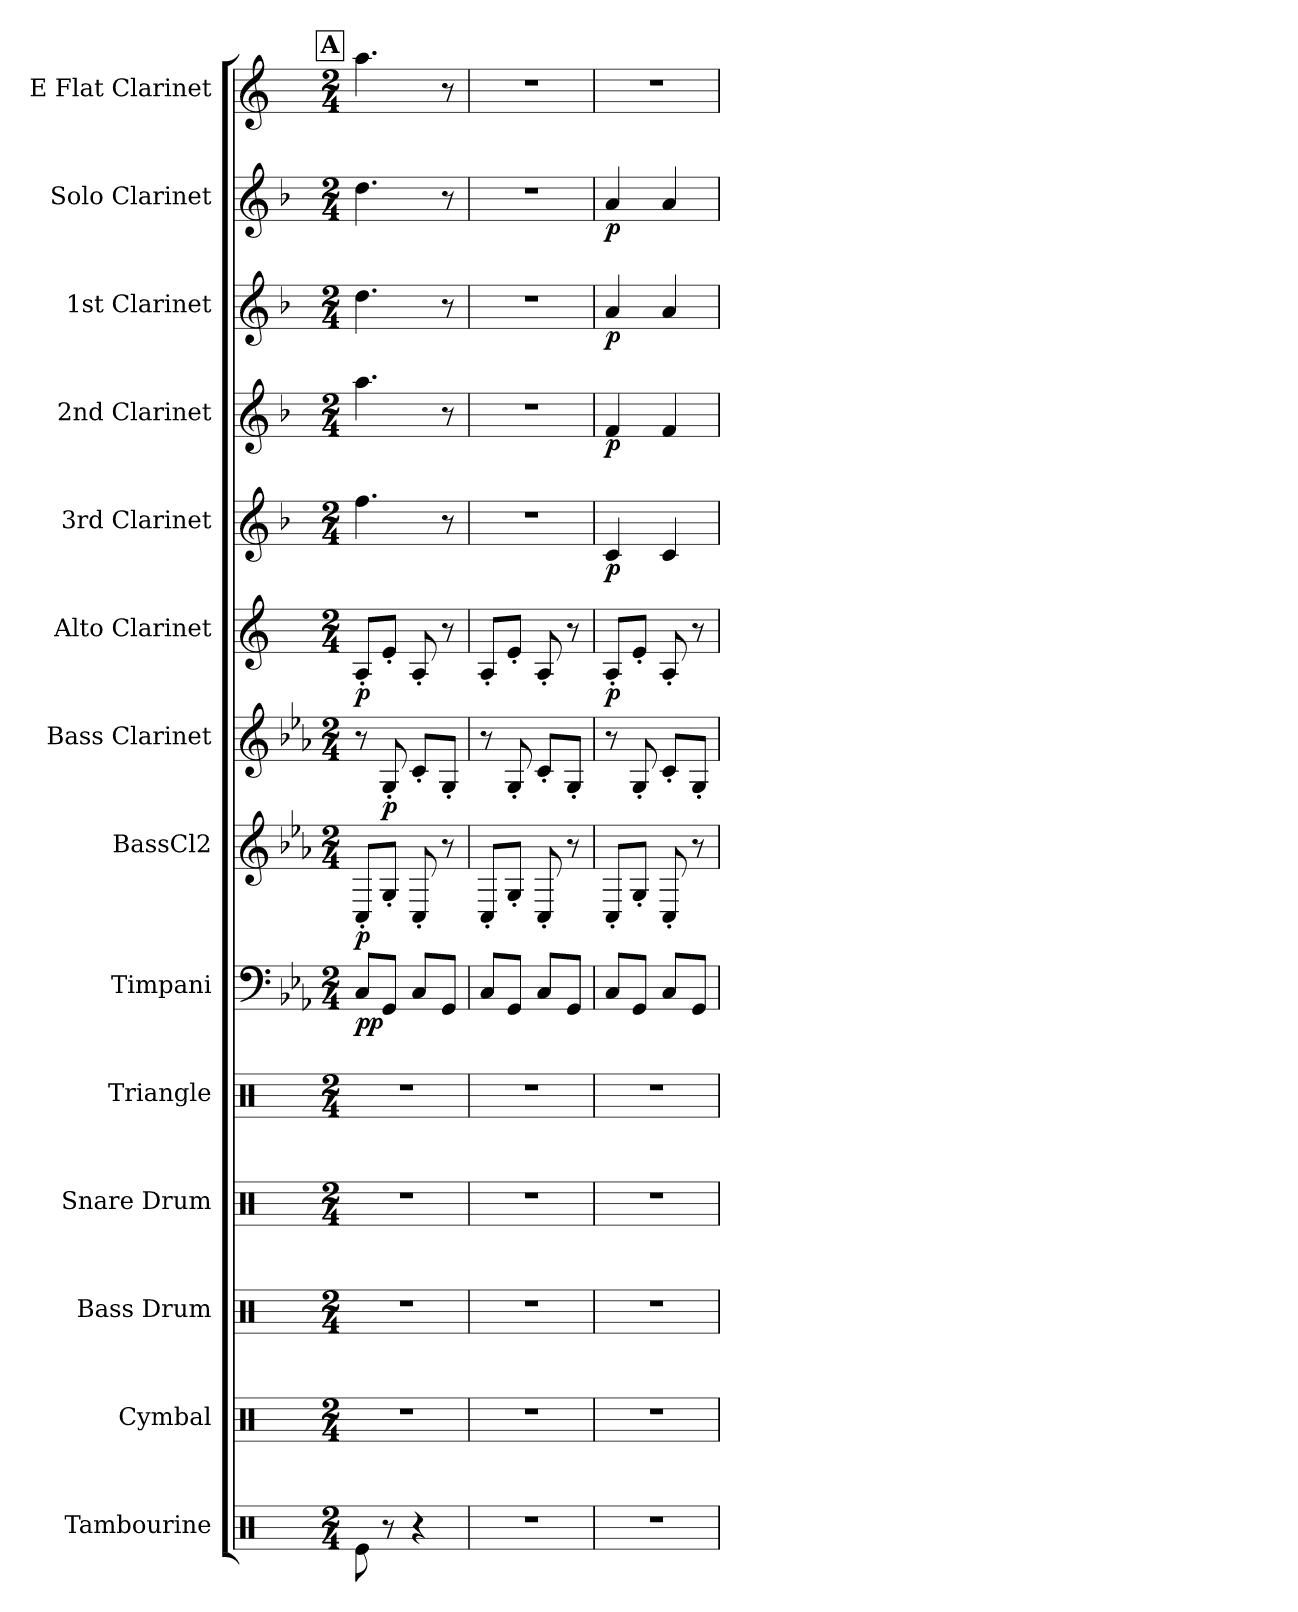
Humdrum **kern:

**kern	**kern	**kern	**kern	**kern	**kern	**dynam	**kern	**dynam	**kern	**dynam	**kern	**dynam	**kern	**dynam	**kern	**dynam	**kern	**dynam	**kern	**dynam	**kern
*part14	*part13	*part12	*part11	*part10	*part9	*part9	*part8	*part8	*part7	*part7	*part6	*part6	*part5	*part5	*part4	*part4	*part3	*part3	*part2	*part2	*part1
*staff14	*staff13	*staff12	*staff11	*staff10	*staff9	*staff9	*staff8	*staff8	*staff7	*staff7	*staff6	*staff6	*staff5	*staff5	*staff4	*staff4	*staff3	*staff3	*staff2	*staff2	*staff1
*I"Tambourine	*I"Cymbal	*I"Bass Drum	*I"Snare Drum	*I"Triangle	*I"Timpani	*	*I"BassCl2	*	*I"Bass Clarinet	*	*I"Alto Clarinet	*	*I"3rd Clarinet	*	*I"2nd Clarinet	*	*I"1st Clarinet	*	*I"Solo Clarinet	*	*I"E Flat Clarinet
*I'Tamb.	*I'Cym.	*I'B. Dr.	*I'Sn. Dr.	*I'Trgl.	*I'Timp.	*	*I'B. Cl2	*	*I'B. Cl.	*	*I'A. Cl.	*	*I'3rdCl.	*	*I'2nd Cl.	*	*I'1stCl.	*	*I'SoloCl.	*	*
*clefX	*clefX	*clefX	*clefX	*clefX	*clefF4	*	*clefG2	*	*clefG2	*	*clefG2	*	*clefG2	*	*clefG2	*	*clefG2	*	*clefG2	*	*clefG2
*	*	*	*	*	*	*	*ITrd8c14	*	*ITrd8c14	*	*ITrd5c9	*	*ITrd1c2	*	*ITrd1c2	*	*ITrd1c2	*	*ITrd1c2	*	*ITrd-2c-3
*k[]	*k[]	*k[]	*k[]	*k[]	*k[b-e-a-]	*	*k[b-e-a-]	*	*k[b-e-a-]	*	*k[b-e-a-]	*	*k[b-e-a-]	*	*k[b-e-a-]	*	*k[b-e-a-]	*	*k[b-e-a-]	*	*k[b-e-a-]
*M2/4	*M2/4	*M2/4	*M2/4	*M2/4	*M2/4	*	*M2/4	*	*M2/4	*	*M2/4	*	*M2/4	*	*M2/4	*	*M2/4	*	*M2/4	*	*M2/4
!!LO:REH:place=s1:a:B:fs=12.9857:t=A
=156	=156	=156	=156	=156	=156	=156	=156	=156	=156	=156	=156	=156	=156	=156	=156	=156	=156	=156	=156	=156	=156
!	!	!	!	!	!	!LO:DY:b	!	!LO:DY:b	!	!	!	!LO:DY:b	!	!	!	!	!	!	!	!	!
8Re\	2r	2r	2r	2r	8C/L	pp	8CC'/L	p	8r	.	8C'/L	p	4.ee-\	.	4.gg\	.	4.cc\	.	4.cc\	.	4.ccc\
!	!	!	!	!	!	!	!	!	!	!LO:DY:b	!	!	!	!	!	!	!	!	!	!	!
8r	.	.	.	.	8GG/J	.	8GG'/J	.	8GG'/	p	8G'/J	.	.	.	.	.	.	.	.	.	.
4r	.	.	.	.	8C/L	.	8CC'/	.	8C'/L	.	8C'/	.	.	.	.	.	.	.	.	.	.
.	.	.	.	.	8GG/J	.	8r	.	8GG'/J	.	8r	.	8r	.	8r	.	8r	.	8r	.	8r
=157	=157	=157	=157	=157	=157	=157	=157	=157	=157	=157	=157	=157	=157	=157	=157	=157	=157	=157	=157	=157	=157
2r	2r	2r	2r	2r	8C/L	.	8CC'/L	.	8r	.	8C'/L	.	2r	.	2r	.	2r	.	2r	.	2r
.	.	.	.	.	8GG/J	.	8GG'/J	.	8GG'/	.	8G'/J	.	.	.	.	.	.	.	.	.	.
.	.	.	.	.	8C/L	.	8CC'/	.	8C'/L	.	8C'/	.	.	.	.	.	.	.	.	.	.
.	.	.	.	.	8GG/J	.	8r	.	8GG'/J	.	8r	.	.	.	.	.	.	.	.	.	.
=158	=158	=158	=158	=158	=158	=158	=158	=158	=158	=158	=158	=158	=158	=158	=158	=158	=158	=158	=158	=158	=158
!	!	!	!	!	!	!	!	!	!	!	!	!LO:DY:b	!	!LO:DY:b	!	!LO:DY:b	!	!LO:DY:b	!	!LO:DY:b	!
2r	2r	2r	2r	2r	8C/L	.	8CC'/L	.	8r	.	8C'/L	p	4B-/	p	4e-/	p	4g/	p	4g/	p	2r
.	.	.	.	.	8GG/J	.	8GG'/J	.	8GG'/	.	8G'/J	.	.	.	.	.	.	.	.	.	.
.	.	.	.	.	8C/L	.	8CC'/	.	8C'/L	.	8C'/	.	4B-/	.	4e-/	.	4g/	.	4g/	.	.
.	.	.	.	.	8GG/J	.	8r	.	8GG'/J	.	8r	.	.	.	.	.	.	.	.	.	.
=	=	=	=	=	=	=	=	=	=	=	=	=	=	=	=	=	=	=	=	=	=
*-	*-	*-	*-	*-	*-	*-	*-	*-	*-	*-	*-	*-	*-	*-	*-	*-	*-	*-	*-	*-	*-
